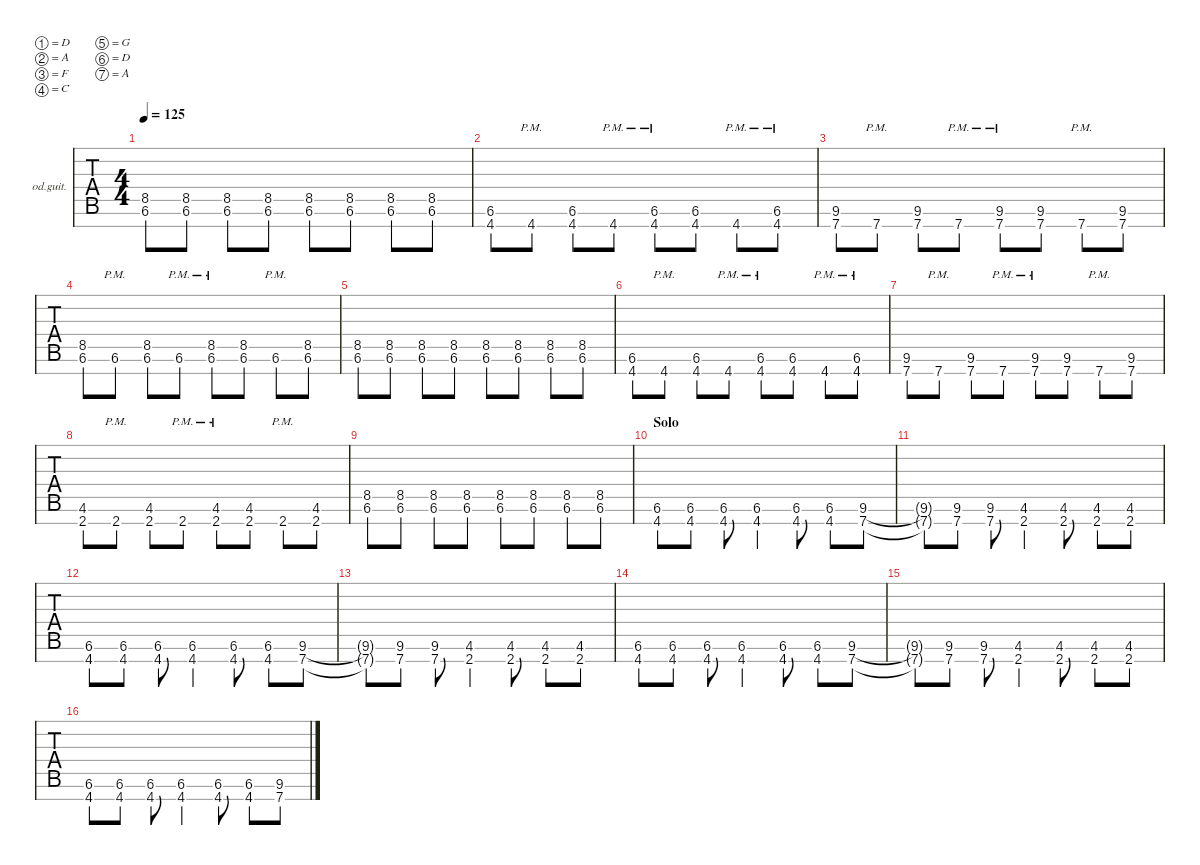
\defaultSystemsLayout 4
\hideDynamics
\bracketExtendMode nobrackets
\firstSystemTrackNameOrientation horizontal
\otherSystemsTrackNameOrientation horizontal
\track ("7str" "od.guit.") {defaultSystemsLayout 4 solo instrument overdrivenguitar}
\staff {tabs}
\tuning (D4 A3 F3 C3 G2 D2 A1)
\ts (4 4)
\scale
1.20972
\tempo 125
\accidentals auto
\clef g2
\ottava regular
\simile none
\scale
0.930095
\ks c#minor
(8.5{acc #} 6.6{acc #}).8{dy mf beam Up} (8.5{acc #} 6.6{acc #}).8{beam Up} (8.5{acc #} 6.6{acc #}).8{beam Up} (8.5{acc #} 6.6{acc #}).8{beam Up} (8.5{acc #} 6.6{acc #}).8{beam Up} (8.5{acc #} 6.6{acc #}).8{beam Up} (8.5{acc #} 6.6{acc #}).8{beam Up} (8.5{acc #} 6.6{acc #}).8{beam Up} |
\scale
0.930095
\scale
1.20972 (6.6{acc #} 4.7{acc #}).8{beam Up} 4.7{pm acc #}.8{beam Up} (6.6{acc #} 4.7{acc #}).8{beam Up} 4.7{pm acc #}.8{beam Up} (4.7{pm acc #} 6.6{pm acc #}).8{beam Up} (6.6{acc #} 4.7{acc #}).8{beam Up} 4.7{pm acc #}.8{beam Up} (6.6{pm acc #} 4.7{acc #}).8{beam Up} |
\scale
0.930095
\scale
0.930095 (9.6{acc forcenatural} 7.7{acc forcenatural}).8{beam Up} 7.7{pm acc forcenatural}.8{beam Up} (9.6{acc forcenatural} 7.7{acc forcenatural}).8{beam Up} 7.7{pm acc forcenatural}.8{beam Up} (7.7{pm acc forcenatural} 9.6{pm acc forcenatural}).8{beam Up} (9.6{acc forcenatural} 7.7{acc forcenatural}).8{beam Up} 7.7{pm acc forcenatural}.8{beam Up} (9.6{acc forcenatural} 7.7{acc forcenatural}).8{beam Up} |
\scale
0.930095
\scale
0.930095 (8.5{acc #} 6.6{acc #}).8{beam Up} 6.6{pm acc #}.8{beam Up} (8.5{acc #} 6.6{acc #}).8{beam Up} 6.6{pm acc #}.8{beam Up} (8.5{pm acc #} 6.6{pm acc #}).8{beam Up} (8.5{acc #} 6.6{acc #}).8{beam Up} 6.6{pm acc #}.8{beam Up} (8.5{acc #} 6.6{acc #}).8{beam Up} |
\scale
1.20972
\scale
0.930095 (8.5{acc #} 6.6{acc #}).8{beam Up} (8.5{acc #} 6.6{acc #}).8{beam Up} (8.5{acc #} 6.6{acc #}).8{beam Up} (8.5{acc #} 6.6{acc #}).8{beam Up} (8.5{acc #} 6.6{acc #}).8{beam Up} (8.5{acc #} 6.6{acc #}).8{beam Up} (8.5{acc #} 6.6{acc #}).8{beam Up} (8.5{acc #} 6.6{acc #}).8{beam Up} |
\scale
0.930095
\scale
1.20529 (6.6{acc #} 4.7{acc #}).8{beam Up} 4.7{pm acc #}.8{beam Up} (6.6{acc #} 4.7{acc #}).8{beam Up} 4.7{pm acc #}.8{beam Up} (4.7{pm acc #} 6.6{pm acc #}).8{beam Up} (6.6{acc #} 4.7{acc #}).8{beam Up} 4.7{pm acc #}.8{beam Up} (6.6{pm acc #} 4.7{acc #}).8{beam Up} |
\scale
0.930095
\scale
0.925674 (9.6{acc forcenatural} 7.7{acc forcenatural}).8{beam Up} 7.7{pm acc forcenatural}.8{beam Up} (9.6{acc forcenatural} 7.7{acc forcenatural}).8{beam Up} 7.7{pm acc forcenatural}.8{beam Up} (7.7{pm acc forcenatural} 9.6{pm acc forcenatural}).8{beam Up} (9.6{acc forcenatural} 7.7{acc forcenatural}).8{beam Up} 7.7{pm acc forcenatural}.8{beam Up} (9.6{acc forcenatural} 7.7{acc forcenatural}).8{beam Up} |
\scale
0.930095
\scale
0.925674 (4.6{acc #} 2.7{acc forcenatural}).8{beam Up} 2.7{pm acc forcenatural}.8{beam Up} (4.6{acc #} 2.7{acc forcenatural}).8{beam Up} 2.7{pm acc forcenatural}.8{beam Up} (2.7{pm acc forcenatural} 4.6{pm acc #}).8{beam Up} (4.6{acc #} 2.7{acc forcenatural}).8{beam Up} 2.7{pm acc forcenatural}.8{beam Up} (4.6{acc #} 2.7{acc forcenatural}).8{beam Up} |
\scale
1.22298
\scale
0.943358 (8.5{acc #} 6.6{acc #}).8{beam Up} (8.5{acc #} 6.6{acc #}).8{beam Up} (8.5{acc #} 6.6{acc #}).8{beam Up} (8.5{acc #} 6.6{acc #}).8{beam Up} (8.5{acc #} 6.6{acc #}).8{beam Up} (8.5{acc #} 6.6{acc #}).8{beam Up} (8.5{acc #} 6.6{acc #}).8{beam Up} (8.5{acc #} 6.6{acc #}).8{beam Up} |
\section ("" "Solo")
\scale
0.925674
\scale
1.20972 (6.6{acc #} 4.7{acc #}).8{beam Up} (6.6{acc #} 4.7{acc #}).8{beam Up} (6.6{acc #} 4.7{acc #}).8{beam Up} (6.6{acc #} 4.7{acc #}).4{beam Up} (6.6{acc #} 4.7{acc #}).8{beam Up} (6.6{acc #} 4.7{acc #}).8{beam Up} (9.6{acc forcenatural} 7.7{acc forcenatural}).8{beam Up} |
\scale
0.925674
\scale
0.930095 (9.6{t acc forcenatural} 7.7{t acc forcenatural}).8{beam Up} (9.6{acc forcenatural} 7.7{acc forcenatural}).8{beam Up} (9.6{acc forcenatural} 7.7{acc forcenatural}).8{beam Up} (4.6{acc #} 2.7{acc forcenatural}).4{beam Up} (4.6{acc #} 2.7{acc forcenatural}).8{beam Up} (4.6{acc #} 2.7{acc forcenatural}).8{beam Up} (4.6{acc #} 2.7{acc forcenatural}).8{beam Up} |
\scale
0.925674
\scale
0.930095 (6.6{acc #} 4.7{acc #}).8{beam Up} (6.6{acc #} 4.7{acc #}).8{beam Up} (6.6{acc #} 4.7{acc #}).8{beam Up} (6.6{acc #} 4.7{acc #}).4{beam Up} (6.6{acc #} 4.7{acc #}).8{beam Up} (6.6{acc #} 4.7{acc #}).8{beam Up} (9.6{acc forcenatural} 7.7{acc forcenatural}).8{beam Up} |
\scale
1.20972
\scale
0.930095 (9.6{t acc forcenatural} 7.7{t acc forcenatural}).8{beam Up} (9.6{acc forcenatural} 7.7{acc forcenatural}).8{beam Up} (9.6{acc forcenatural} 7.7{acc forcenatural}).8{beam Up} (4.6{acc #} 2.7{acc forcenatural}).4{beam Up} (4.6{acc #} 2.7{acc forcenatural}).8{beam Up} (4.6{acc #} 2.7{acc forcenatural}).8{beam Up} (4.6{acc #} 2.7{acc forcenatural}).8{beam Up} |
\scale
0.930095
\scale
1.20529 (6.6{acc #} 4.7{acc #}).8{beam Up} (6.6{acc #} 4.7{acc #}).8{beam Up} (6.6{acc #} 4.7{acc #}).8{beam Up} (6.6{acc #} 4.7{acc #}).4{beam Up} (6.6{acc #} 4.7{acc #}).8{beam Up} (6.6{acc #} 4.7{acc #}).8{beam Up} (9.6{acc forcenatural} 7.7{acc forcenatural}).8{beam Up} |
\scale
0.930095
\scale
0.925674 (9.6{t acc forcenatural} 7.7{t acc forcenatural}).8{beam Up} (9.6{acc forcenatural} 7.7{acc forcenatural}).8{beam Up} (9.6{acc forcenatural} 7.7{acc forcenatural}).8{beam Up} (4.6{acc #} 2.7{acc forcenatural}).4{beam Up} (4.6{acc #} 2.7{acc forcenatural}).8{beam Up} (4.6{acc #} 2.7{acc forcenatural}).8{beam Up} (4.6{acc #} 2.7{acc forcenatural}).8{beam Up} |
\scale
0.930095
\scale
0.925674 (6.6{acc #} 4.7{acc #}).8{beam Up} (6.6{acc #} 4.7{acc #}).8{beam Up} (6.6{acc #} 4.7{acc #}).8{beam Up} (6.6{acc #} 4.7{acc #}).4{beam Up} (6.6{acc #} 4.7{acc #}).8{beam Up} (6.6{acc #} 4.7{acc #}).8{beam Up} (9.6{acc forcenatural} 7.7{acc forcenatural}).8{beam Up}
